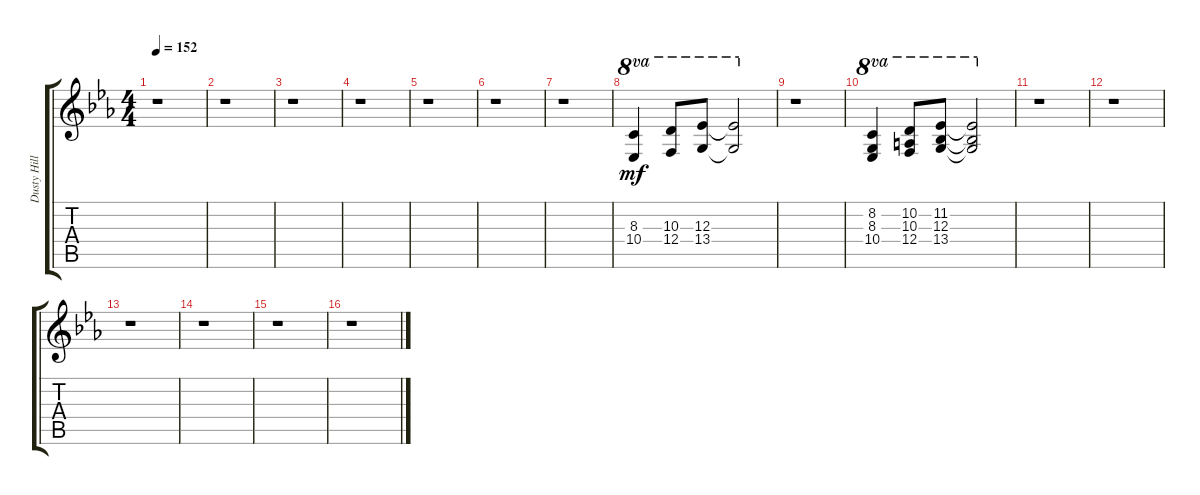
\track ("Dusty Hill-Synth arr for gtr." "Dusty Hill") {instrument synthstrings1}
\staff {score tabs}
\tuning (E4 B3 G3 D4 A3 E3) {hide}
\ts (4 4)
\tempo 152
\clef g2
\ks eb
r.1{dy mf} |
r.1 |
r.1 |
r.1 |
r.1 |
r.1 |
r.1 |
(8.3 10.4).4{ot 8va} (10.3 12.4).8{ot 8va} (12.3 13.4).8{ot 8va} (12.3{t} 13.4{t}).2{ot 8va} |
r.1 |
(8.2 8.3 10.4).4{ot 8va} (10.2 10.3 12.4).8{ot 8va} (11.2 12.3 13.4).8{ot 8va} (11.2{t} 12.3{t} 13.4{t}).2{ot 8va} |
r.1 |
r.1 |
r.1 |
r.1 |
r.1 |
r.1
